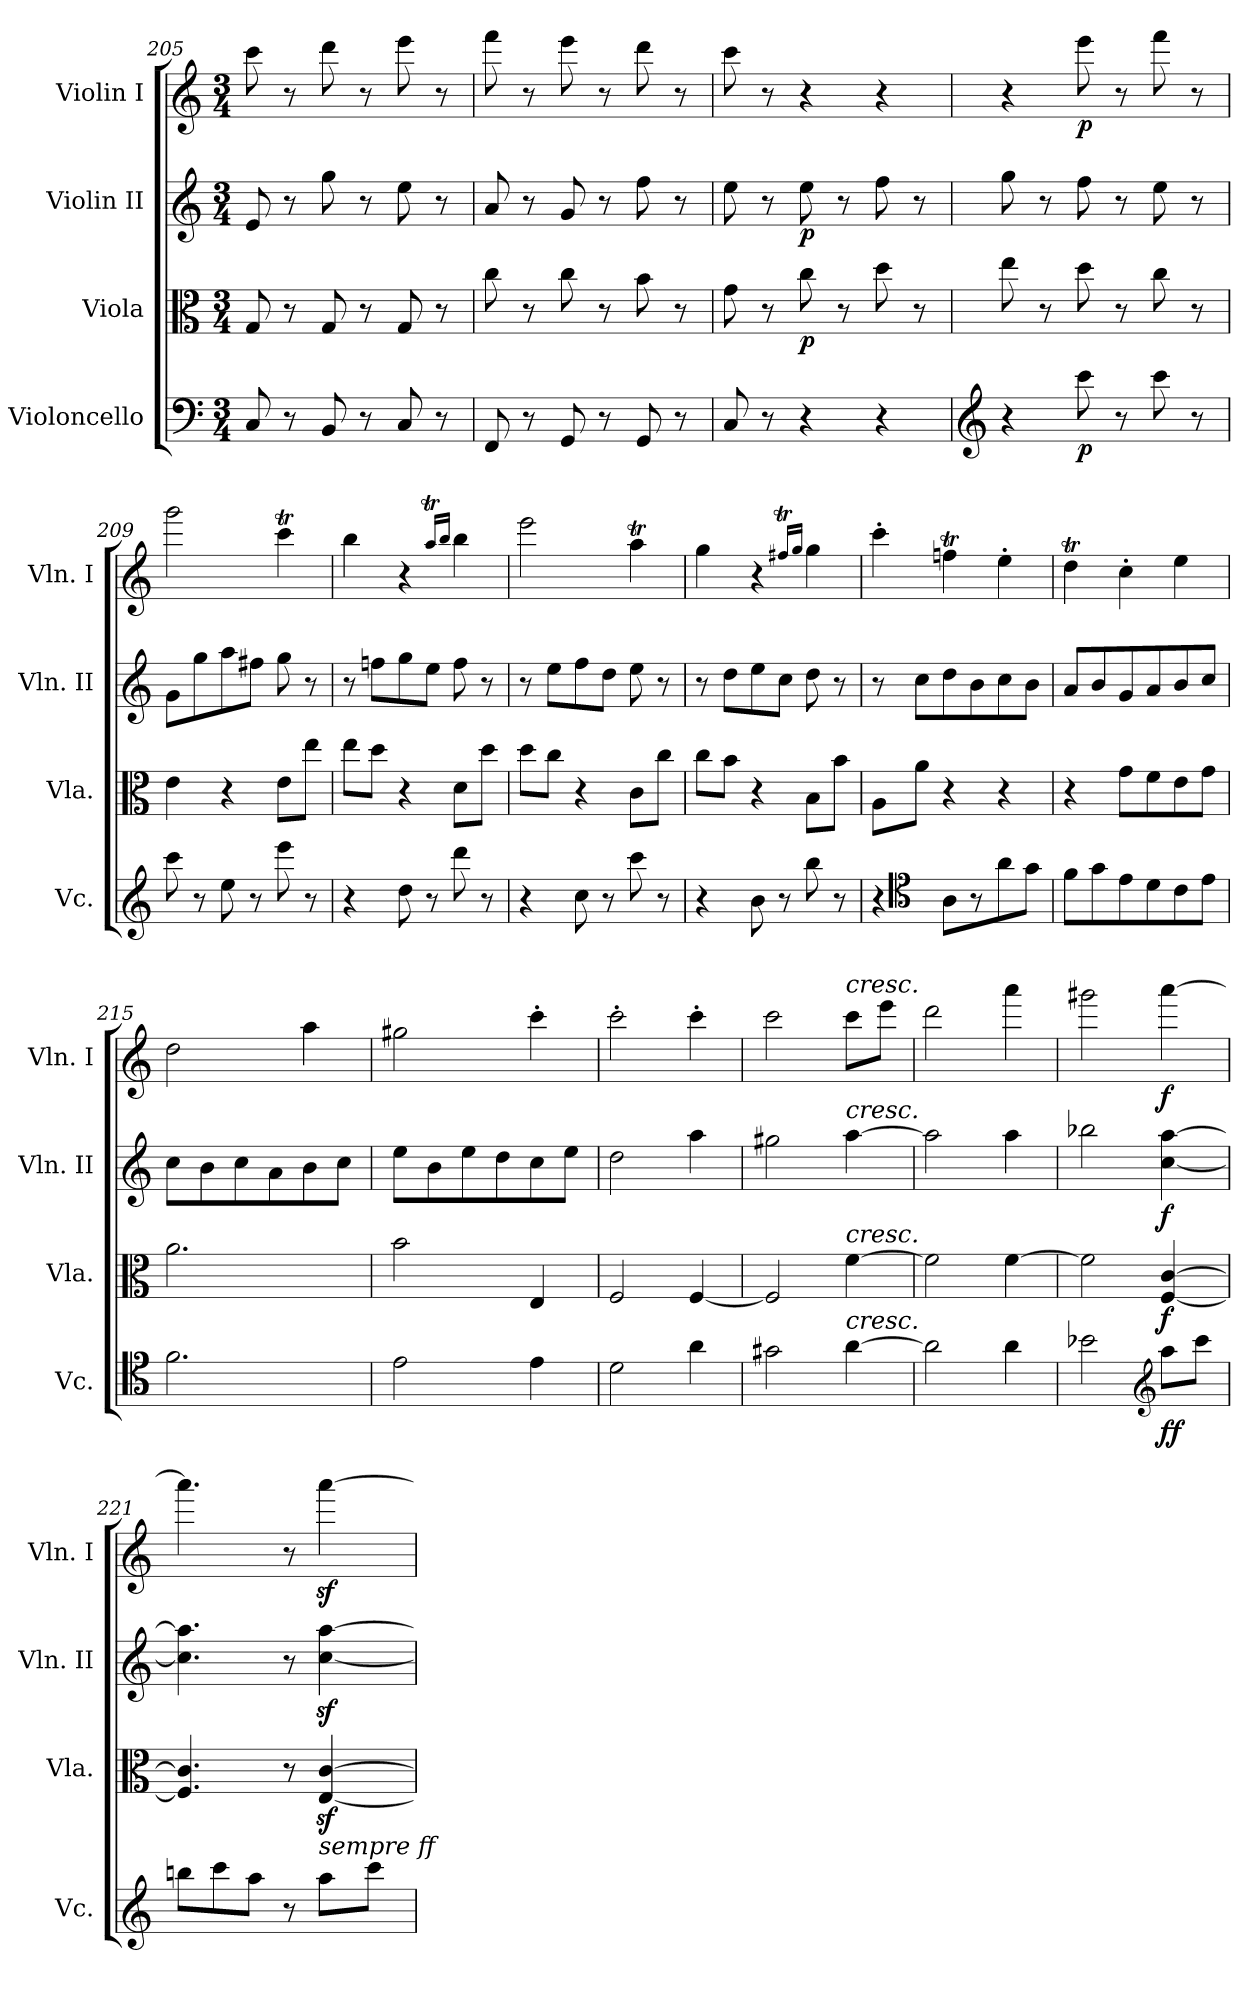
**kern	**dynam	**kern	**dynam	**kern	**dynam	**kern	**dynam
*part4	*part4	*part3	*part3	*part2	*part2	*part1	*part1
*staff4	*staff4	*staff3	*staff3	*staff2	*staff2	*staff1	*staff1
*I"Violoncello	*	*I"Viola	*	*I"Violin II	*	*I"Violin I	*
*I'Vc.	*	*I'Vla.	*	*I'Vln. II	*	*I'Vln. I	*
*clefF4	*	*clefC3	*	*clefG2	*	*clefG2	*
*k[]	*	*k[]	*	*k[]	*	*k[]	*
*M3/4	*	*M3/4	*	*M3/4	*	*M3/4	*
=205	=205	=205	=205	=205	=205	=205	=205
8C/	.	8G/	.	8e/	.	8ccc\	.
8r	.	8r	.	8r	.	8r	.
8BB/	.	8G/	.	8gg\	.	8ddd\	.
8r	.	8r	.	8r	.	8r	.
8C/	.	8G/	.	8ee\	.	8eee\	.
8r	.	8r	.	8r	.	8r	.
=206	=206	=206	=206	=206	=206	=206	=206
8FF/	.	8cc\	.	8a/	.	8fff\	.
8r	.	8r	.	8r	.	8r	.
8GG/	.	8cc\	.	8g/	.	8eee\	.
8r	.	8r	.	8r	.	8r	.
8GG/	.	8b\	.	8ff\	.	8ddd\	.
8r	.	8r	.	8r	.	8r	.
=207	=207	=207	=207	=207	=207	=207	=207
8C/	.	8g\	.	8ee\	.	8ccc\	.
8r	.	8r	.	8r	.	8r	.
!	!	!	!LO:DY:b	!	!LO:DY:b	!	!
4r	.	8cc\	p	8ee\	p	4r	.
.	.	8r	.	8r	.	.	.
4r	.	8dd\	.	8ff\	.	4r	.
.	.	8r	.	8r	.	.	.
=208	=208	=208	=208	=208	=208	=208	=208
*clefG2	*	*	*	*	*	*	*
4r	.	8ee\	.	8gg\	.	4r	.
.	.	8r	.	8r	.	.	.
!	!LO:DY:b	!	!	!	!	!	!LO:DY:b
8ccc\	p	8dd\	.	8ff\	.	8eee\	p
8r	.	8r	.	8r	.	8r	.
8ccc\	.	8cc\	.	8ee\	.	8fff\	.
8r	.	8r	.	8r	.	8r	.
=209	=209	=209	=209	=209	=209	=209	=209
8ccc\	.	4e\	.	8g\L	.	2ggg\	.
8r	.	.	.	8gg\	.	.	.
8ee\	.	4r	.	8aa\	.	.	.
8r	.	.	.	8ff#X\J	.	.	.
8eee\	.	8e\L	.	8gg\	.	4cccT\	.
8r	.	8ee\J	.	8r	.	.	.
=210	=210	=210	=210	=210	=210	=210	=210
4r	.	8ee\L	.	8r	.	4bb\	.
.	.	8dd\J	.	8ffn\L	.	.	.
8dd\	.	4r	.	8gg\	.	4r	.
8r	.	.	.	8ee\J	.	.	.
.	.	.	.	.	.	16qaaT/LL	.
.	.	.	.	.	.	16qbb/JJ	.
8ddd\	.	8d\L	.	8ff\	.	4bb\	.
8r	.	8dd\J	.	8r	.	.	.
=211	=211	=211	=211	=211	=211	=211	=211
4r	.	8dd\L	.	8r	.	2eee\	.
.	.	8cc\J	.	8ee\L	.	.	.
8cc\	.	4r	.	8ff\	.	.	.
8r	.	.	.	8dd\J	.	.	.
8ccc\	.	8c\L	.	8ee\	.	4aaT\	.
8r	.	8cc\J	.	8r	.	.	.
=212	=212	=212	=212	=212	=212	=212	=212
4r	.	8cc\L	.	8r	.	4gg\	.
.	.	8b\J	.	8dd\L	.	.	.
8b\	.	4r	.	8ee\	.	4r	.
8r	.	.	.	8cc\J	.	.	.
.	.	.	.	.	.	16qff#Xt/LL	.
.	.	.	.	.	.	16qgg/JJ	.
8bb\	.	8B\L	.	8dd\	.	4gg\	.
8r	.	8b\J	.	8r	.	.	.
=213	=213	=213	=213	=213	=213	=213	=213
4r	.	8A\L	.	8r	.	4ccc'\	.
*clefC4	*	*	*	*	*	*	*
.	.	8a\J	.	8cc\L	.	.	.
8A\L	.	4r	.	8dd\	.	4ffnT\	.
8r	.	.	.	8b\	.	.	.
8a\	.	4r	.	8cc\	.	4ee'\	.
8g\J	.	.	.	8b\J	.	.	.
=214	=214	=214	=214	=214	=214	=214	=214
8f\L	.	4r	.	8a/L	.	4ddT\	.
8g\	.	.	.	8b/	.	.	.
8e\	.	8g\L	.	8g/	.	4cc'\	.
8d\	.	8f\	.	8a/	.	.	.
8c\	.	8e\	.	8b/	.	4ee\	.
8e\J	.	8g\J	.	8cc/J	.	.	.
=215	=215	=215	=215	=215	=215	=215	=215
2.f\	.	2.a\	.	8cc\L	.	2dd\	.
.	.	.	.	8b\	.	.	.
.	.	.	.	8cc\	.	.	.
.	.	.	.	8a\	.	.	.
.	.	.	.	8b\	.	4aa\	.
.	.	.	.	8cc\J	.	.	.
=216	=216	=216	=216	=216	=216	=216	=216
2e\	.	2b\	.	8ee\L	.	2gg#X\	.
.	.	.	.	8b\	.	.	.
.	.	.	.	8ee\	.	.	.
.	.	.	.	8dd\	.	.	.
4e\	.	4E/	.	8cc\	.	4ccc'\	.
.	.	.	.	8ee\J	.	.	.
=217	=217	=217	=217	=217	=217	=217	=217
2d\	.	2F/	.	2dd\	.	2ccc'\	.
4a\	.	[4F/	.	4aa\	.	4ccc'\	.
=218	=218	=218	=218	=218	=218	=218	=218
2g#X\	.	2F/]	.	2gg#X\	.	2ccc\	.
!	!	!	!	!	!	!LO:TX:a:i:t=cresc.	!
!	!	!	!	!LO:TX:a:i:t=cresc.	!	!	!
!	!	!LO:TX:a:i:t=cresc.	!	!	!	!	!
!LO:TX:a:i:t=cresc.	!	!	!	!	!	!	!
[4a\	.	[4f\	.	[4aa\	.	8ccc\L	.
.	.	.	.	.	.	8eee\J	.
=219	=219	=219	=219	=219	=219	=219	=219
2a\]	.	2f\]	.	2aa\]	.	2ddd\	.
4a\	.	[4f\	.	4aa\	.	4aaa\	.
=220	=220	=220	=220	=220	=220	=220	=220
2b-X\	.	2f\]	.	2bb-X\	.	2ggg#X\	.
*clefG2	*	*	*	*	*	*	*
!	!LO:DY:b	!	!LO:DY:b	!	!LO:DY:b	!	!LO:DY:b
8aa\L	ff	[4F/ [4c/	f	[4cc\ [4aa\	f	[4aaa\	f
8ccc\J	.	.	.	.	.	.	.
=221	=221	=221	=221	=221	=221	=221	=221
8bbn\L	.	4.F/] 4.c/]	.	4.cc\] 4.aa\]	.	4.aaa\]	.
8ccc\	.	.	.	.	.	.	.
8aa\J	.	.	.	.	.	.	.
8r	.	8r	.	8r	.	8r	.
!LO:TX:a:i:t=sempre ff	!	!	!	!	!	!	!
8aa\L	.	[4E/z< [4c/z<	.	[4cc\z< [4aa\z<	.	[4aaaz<\	.
8ccc\J	.	.	.	.	.	.	.
=	=	=	=	=	=	=	=
*-	*-	*-	*-	*-	*-	*-	*-
